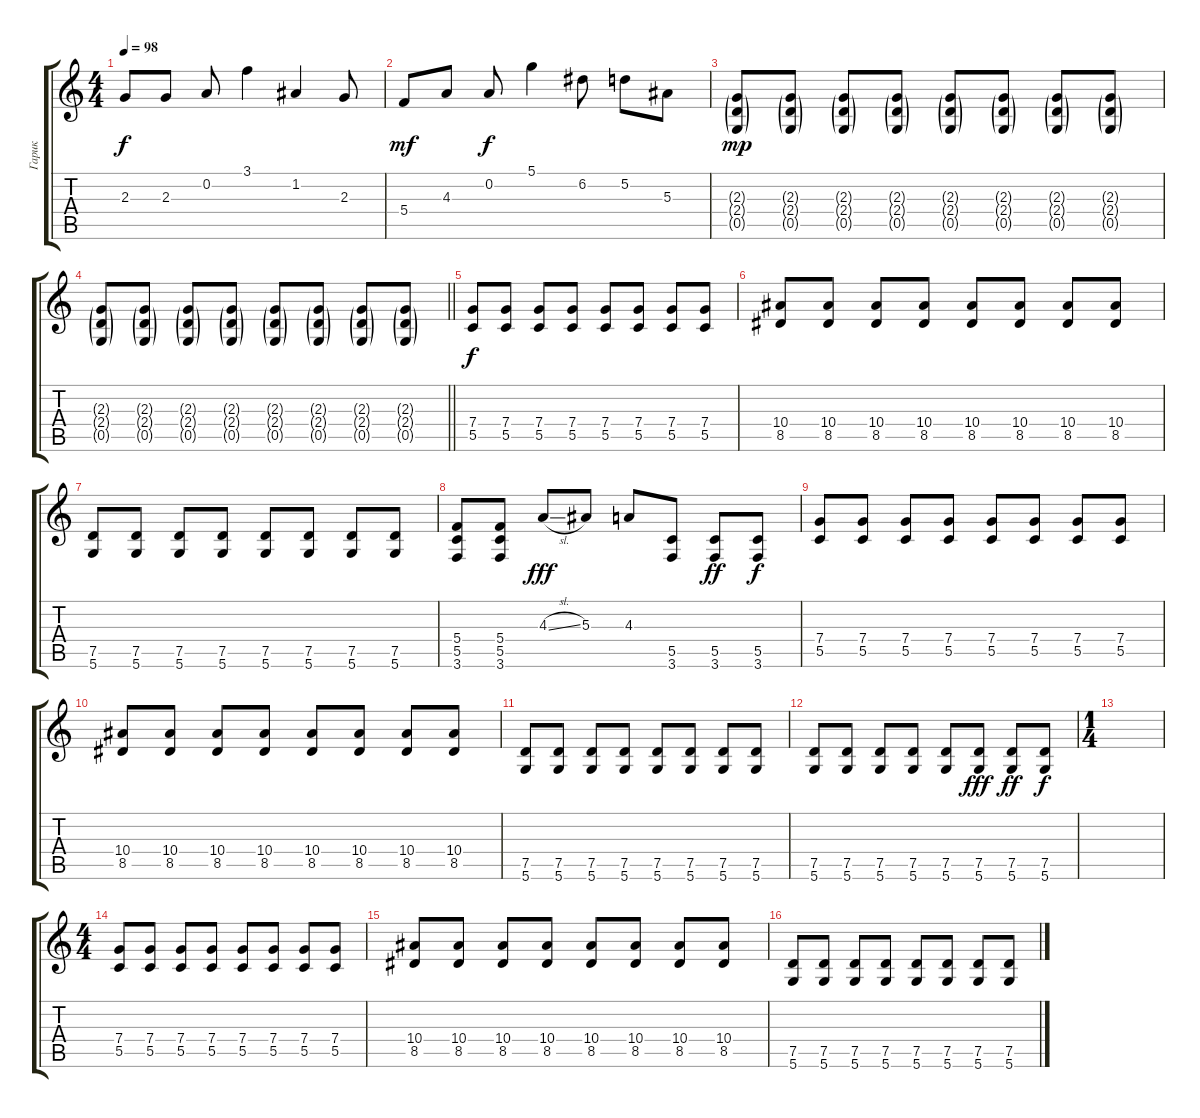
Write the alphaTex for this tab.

\track ("Гарик" "Гарик") {instrument electricguitarjazz}
\staff {score tabs}
\tuning (D4 A3 F3 C3 G2 D2) {hide}
\ts (4 4)
\tempo 98
\clef g2
\ks c
2.3.8{dy f} 2.3.8 0.2.8 3.1.4 1.2.4 2.3.8 |
5.4.8{dy mf} 4.3.8 0.2.8{dy f} 5.1.4 6.2.8 5.2.8 5.3.8 |
(2.3{g} 2.4{g} 0.5{g}).8{dy mp volume 13} (2.3{g} 2.4{g} 0.5{g}).8 (2.3{g} 2.4{g} 0.5{g}).8 (2.3{g} 2.4{g} 0.5{g}).8 (2.3{g} 2.4{g} 0.5{g}).8 (2.3{g} 2.4{g} 0.5{g}).8 (2.3{g} 2.4{g} 0.5{g}).8 (2.3{g} 2.4{g} 0.5{g}).8 |
\barLineRight lightlight
(2.3{g} 2.4{g} 0.5{g}).8 (2.3{g} 2.4{g} 0.5{g}).8 (2.3{g} 2.4{g} 0.5{g}).8 (2.3{g} 2.4{g} 0.5{g}).8 (2.3{g} 2.4{g} 0.5{g}).8 (2.3{g} 2.4{g} 0.5{g}).8 (2.3{g} 2.4{g} 0.5{g}).8 (2.3{g} 2.4{g} 0.5{g}).8 |
(7.4 5.5).8{dy f volume 12 instrument overdrivenguitar} (7.4 5.5).8 (7.4 5.5).8 (7.4 5.5).8 (7.4 5.5).8 (7.4 5.5).8 (7.4 5.5).8 (7.4 5.5).8 |
(10.4 8.5).8 (10.4 8.5).8 (10.4 8.5).8 (10.4 8.5).8 (10.4 8.5).8 (10.4 8.5).8 (10.4 8.5).8 (10.4 8.5).8 |
(7.5 5.6).8 (7.5 5.6).8 (7.5 5.6).8 (7.5 5.6).8 (7.5 5.6).8 (7.5 5.6).8 (7.5 5.6).8 (7.5 5.6).8 |
(5.4 5.5 3.6).8 (5.4 5.5 3.6).8 4.3{sl}.8{dy fff} 5.3.8 4.3.8 (5.5 3.6).8 (5.5 3.6).8{dy ff} (5.5 3.6).8{dy f} |
(7.4 5.5).8 (7.4 5.5).8 (7.4 5.5).8 (7.4 5.5).8 (7.4 5.5).8 (7.4 5.5).8 (7.4 5.5).8 (7.4 5.5).8 |
(10.4 8.5).8 (10.4 8.5).8 (10.4 8.5).8 (10.4 8.5).8 (10.4 8.5).8 (10.4 8.5).8 (10.4 8.5).8 (10.4 8.5).8 |
(7.5 5.6).8 (7.5 5.6).8 (7.5 5.6).8 (7.5 5.6).8 (7.5 5.6).8 (7.5 5.6).8 (7.5 5.6).8 (7.5 5.6).8 |
(7.5 5.6).8 (7.5 5.6).8 (7.5 5.6).8 (7.5 5.6).8 (7.5 5.6).8 (7.5 5.6).8{dy fff} (7.5 5.6).8{dy ff} (7.5 5.6).8{dy f} |
\ts (1 4)
|
\ts (4 4)
(7.4 5.5).8{volume 12 instrument overdrivenguitar} (7.4 5.5).8 (7.4 5.5).8 (7.4 5.5).8 (7.4 5.5).8 (7.4 5.5).8 (7.4 5.5).8 (7.4 5.5).8 |
(10.4 8.5).8 (10.4 8.5).8 (10.4 8.5).8 (10.4 8.5).8 (10.4 8.5).8 (10.4 8.5).8 (10.4 8.5).8 (10.4 8.5).8 |
(7.5 5.6).8 (7.5 5.6).8 (7.5 5.6).8 (7.5 5.6).8 (7.5 5.6).8 (7.5 5.6).8 (7.5 5.6).8 (7.5 5.6).8
